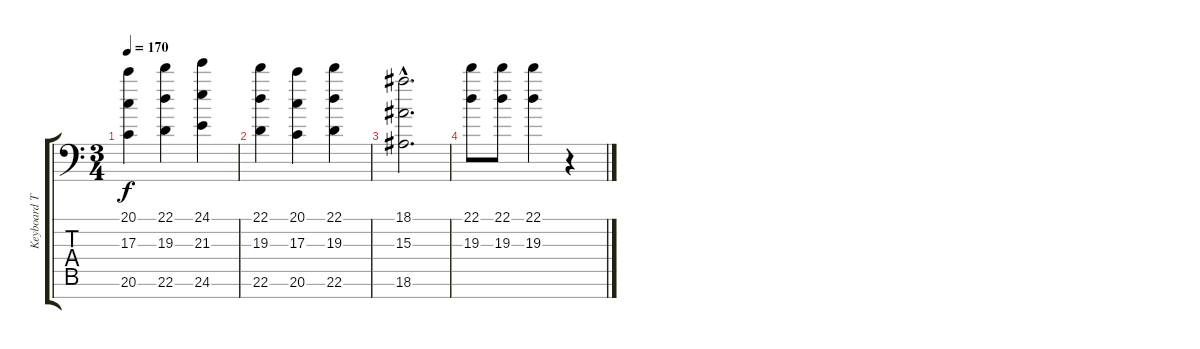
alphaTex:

\track ("Keyboard Three" "Keyboard T") {instrument stringensemble1}
\staff {score tabs}
\tuning (E4 B3 G3 D3 A2 E2 C-1) {hide}
\ts (3 4)
\tempo 170
\clef f4
\ks c
(20.1 17.3 20.6).4{dy f} (22.1 19.3 22.6).4 (24.1 21.3 24.6).4 |
(22.1 19.3 22.6).4 (20.1 17.3 20.6).4 (22.1 19.3 22.6).4 |
(18.1{hac} 15.3{hac} 18.6{hac}).2{d} |
(22.1 19.3).8 (22.1 19.3).8 (22.1 19.3).4 r.4
